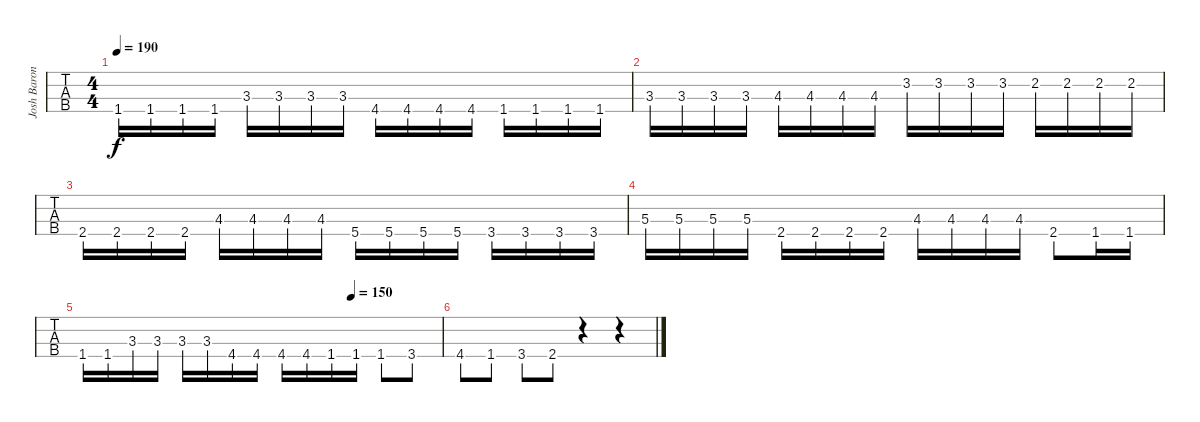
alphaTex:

\track ("Josh Baron" "Josh Baron") {instrument electricbassfinger}
\staff {tabs}
\tuning (Eb2 Bb1 F1 C1) {hide}
\ts (4 4)
\tempo 190
\clef f4
\ks c
1.4.16{dy f} 1.4.16 1.4.16 1.4.16 3.3.16 3.3.16 3.3.16 3.3.16 4.4.16 4.4.16 4.4.16 4.4.16 1.4.16 1.4.16 1.4.16 1.4.16 |
3.3.16 3.3.16 3.3.16 3.3.16 4.3.16 4.3.16 4.3.16 4.3.16 3.2.16 3.2.16 3.2.16 3.2.16 2.2.16 2.2.16 2.2.16 2.2.16 |
2.4.16 2.4.16 2.4.16 2.4.16 4.3.16 4.3.16 4.3.16 4.3.16 5.4.16 5.4.16 5.4.16 5.4.16 3.4.16 3.4.16 3.4.16 3.4.16 |
5.3.16 5.3.16 5.3.16 5.3.16 2.4.16 2.4.16 2.4.16 2.4.16 4.3.16 4.3.16 4.3.16 4.3.16 2.4.8 1.4.16 1.4.16 |
\tempo (150 0.75)
1.4.16 1.4.16 3.3.16 3.3.16 3.3.16 3.3.16 4.4.16 4.4.16 4.4.16 4.4.16 1.4.16 1.4.16 1.4.8 3.4.8 |
4.4.8 1.4.8 3.4.8 2.4.8 r.4 r.4
